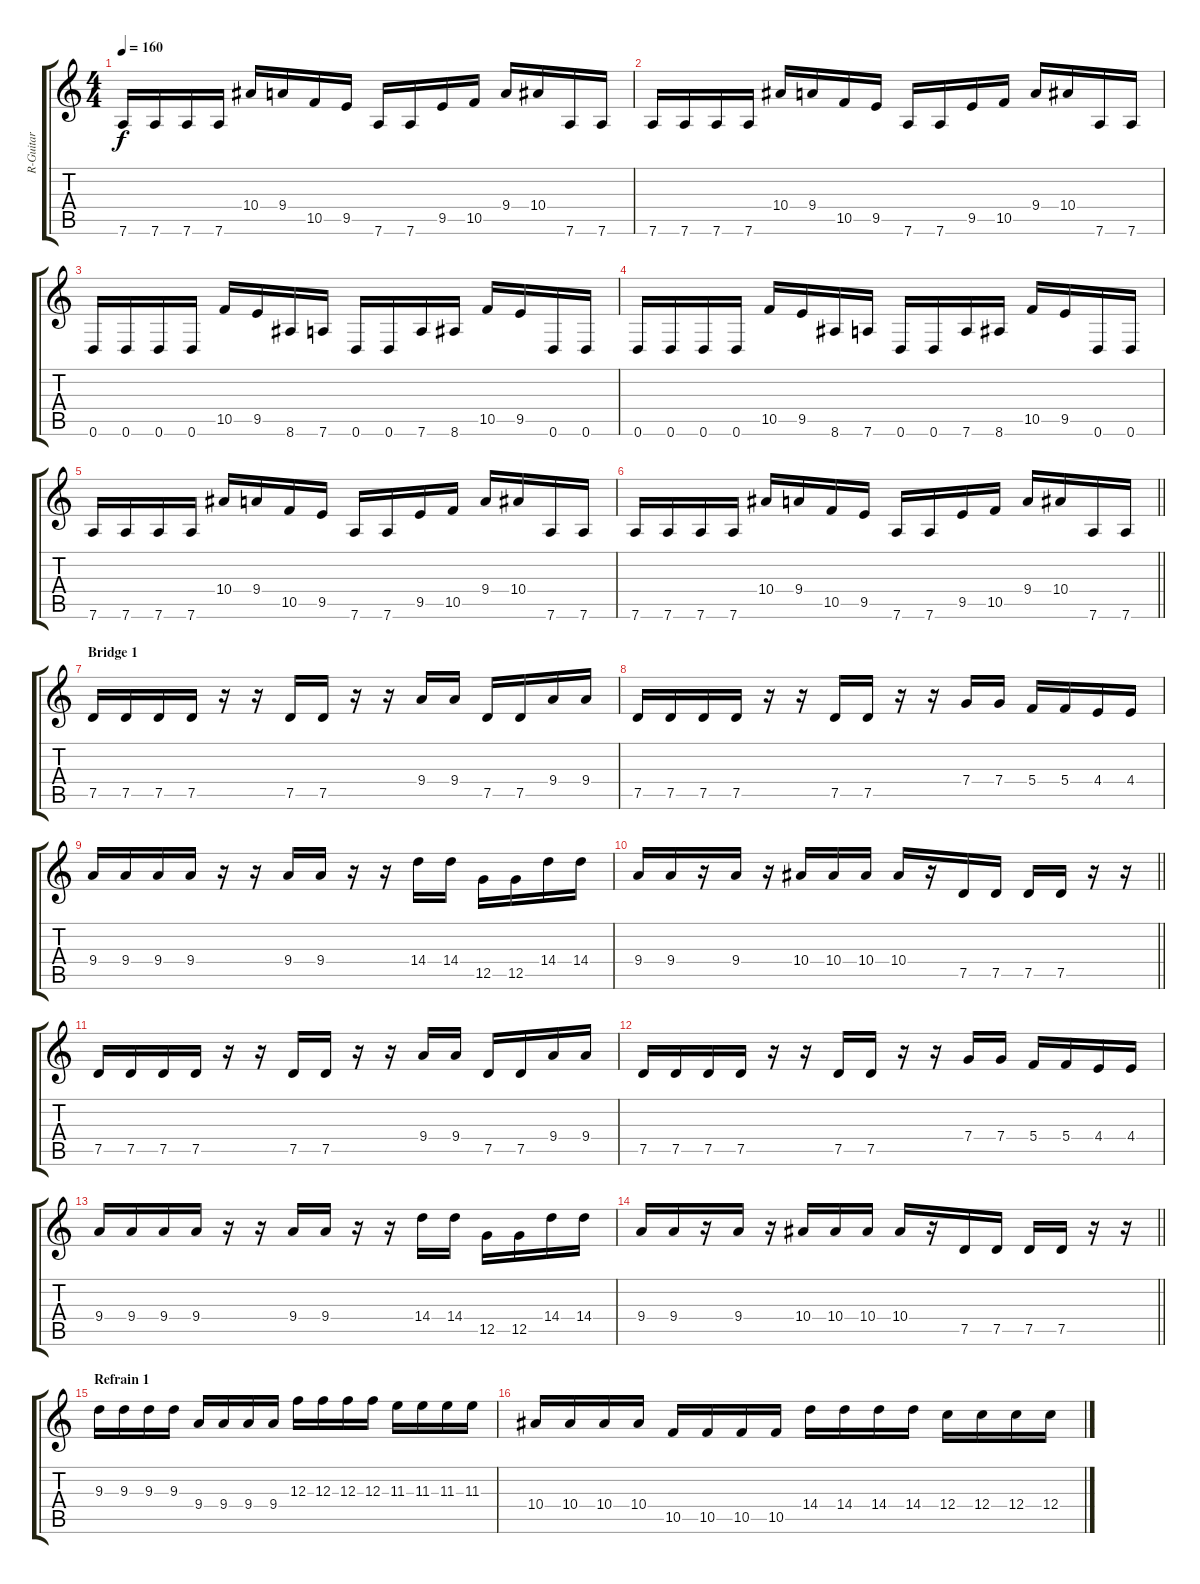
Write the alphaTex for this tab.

\track ("R-Guitar" "R-Guitar") {instrument distortionguitar}
\staff {score tabs}
\tuning (D4 A3 F3 C3 G2 D2) {hide}
\ts (4 4)
\tempo 160
\clef g2
\ks c
7.6.16{dy f} 7.6.16 7.6.16 7.6.16 10.4.16 9.4.16 10.5.16 9.5.16 7.6.16 7.6.16 9.5.16 10.5.16 9.4.16 10.4.16 7.6.16 7.6.16 |
7.6.16 7.6.16 7.6.16 7.6.16 10.4.16 9.4.16 10.5.16 9.5.16 7.6.16 7.6.16 9.5.16 10.5.16 9.4.16 10.4.16 7.6.16 7.6.16 |
0.6.16 0.6.16 0.6.16 0.6.16 10.5.16 9.5.16 8.6.16 7.6.16 0.6.16 0.6.16 7.6.16 8.6.16 10.5.16 9.5.16 0.6.16 0.6.16 |
0.6.16 0.6.16 0.6.16 0.6.16 10.5.16 9.5.16 8.6.16 7.6.16 0.6.16 0.6.16 7.6.16 8.6.16 10.5.16 9.5.16 0.6.16 0.6.16 |
7.6.16 7.6.16 7.6.16 7.6.16 10.4.16 9.4.16 10.5.16 9.5.16 7.6.16 7.6.16 9.5.16 10.5.16 9.4.16 10.4.16 7.6.16 7.6.16 |
\barLineRight lightlight
7.6.16 7.6.16 7.6.16 7.6.16 10.4.16 9.4.16 10.5.16 9.5.16 7.6.16 7.6.16 9.5.16 10.5.16 9.4.16 10.4.16 7.6.16 7.6.16 |
\section ("" "Bridge 1")
7.5.16 7.5.16 7.5.16 7.5.16 r.16 r.16 7.5.16 7.5.16 r.16 r.16 9.4.16 9.4.16 7.5.16 7.5.16 9.4.16 9.4.16 |
7.5.16 7.5.16 7.5.16 7.5.16 r.16 r.16 7.5.16 7.5.16 r.16 r.16 7.4.16 7.4.16 5.4.16 5.4.16 4.4.16 4.4.16 |
9.4.16 9.4.16 9.4.16 9.4.16 r.16 r.16 9.4.16 9.4.16 r.16 r.16 14.4.16 14.4.16 12.5.16 12.5.16 14.4.16 14.4.16 |
\barLineRight lightlight
9.4.16 9.4.16 r.16 9.4.16 r.16 10.4.16 10.4.16 10.4.16 10.4.16 r.16 7.5.16 7.5.16 7.5.16 7.5.16 r.16 r.16 |
7.5.16 7.5.16 7.5.16 7.5.16 r.16 r.16 7.5.16 7.5.16 r.16 r.16 9.4.16 9.4.16 7.5.16 7.5.16 9.4.16 9.4.16 |
7.5.16 7.5.16 7.5.16 7.5.16 r.16 r.16 7.5.16 7.5.16 r.16 r.16 7.4.16 7.4.16 5.4.16 5.4.16 4.4.16 4.4.16 |
9.4.16 9.4.16 9.4.16 9.4.16 r.16 r.16 9.4.16 9.4.16 r.16 r.16 14.4.16 14.4.16 12.5.16 12.5.16 14.4.16 14.4.16 |
\barLineRight lightlight
9.4.16 9.4.16 r.16 9.4.16 r.16 10.4.16 10.4.16 10.4.16 10.4.16 r.16 7.5.16 7.5.16 7.5.16 7.5.16 r.16 r.16 |
\section ("" "Refrain 1")
9.3.16 9.3.16 9.3.16 9.3.16 9.4.16 9.4.16 9.4.16 9.4.16 12.3.16 12.3.16 12.3.16 12.3.16 11.3.16 11.3.16 11.3.16 11.3.16 |
10.4.16 10.4.16 10.4.16 10.4.16 10.5.16 10.5.16 10.5.16 10.5.16 14.4.16 14.4.16 14.4.16 14.4.16 12.4.16 12.4.16 12.4.16 12.4.16
